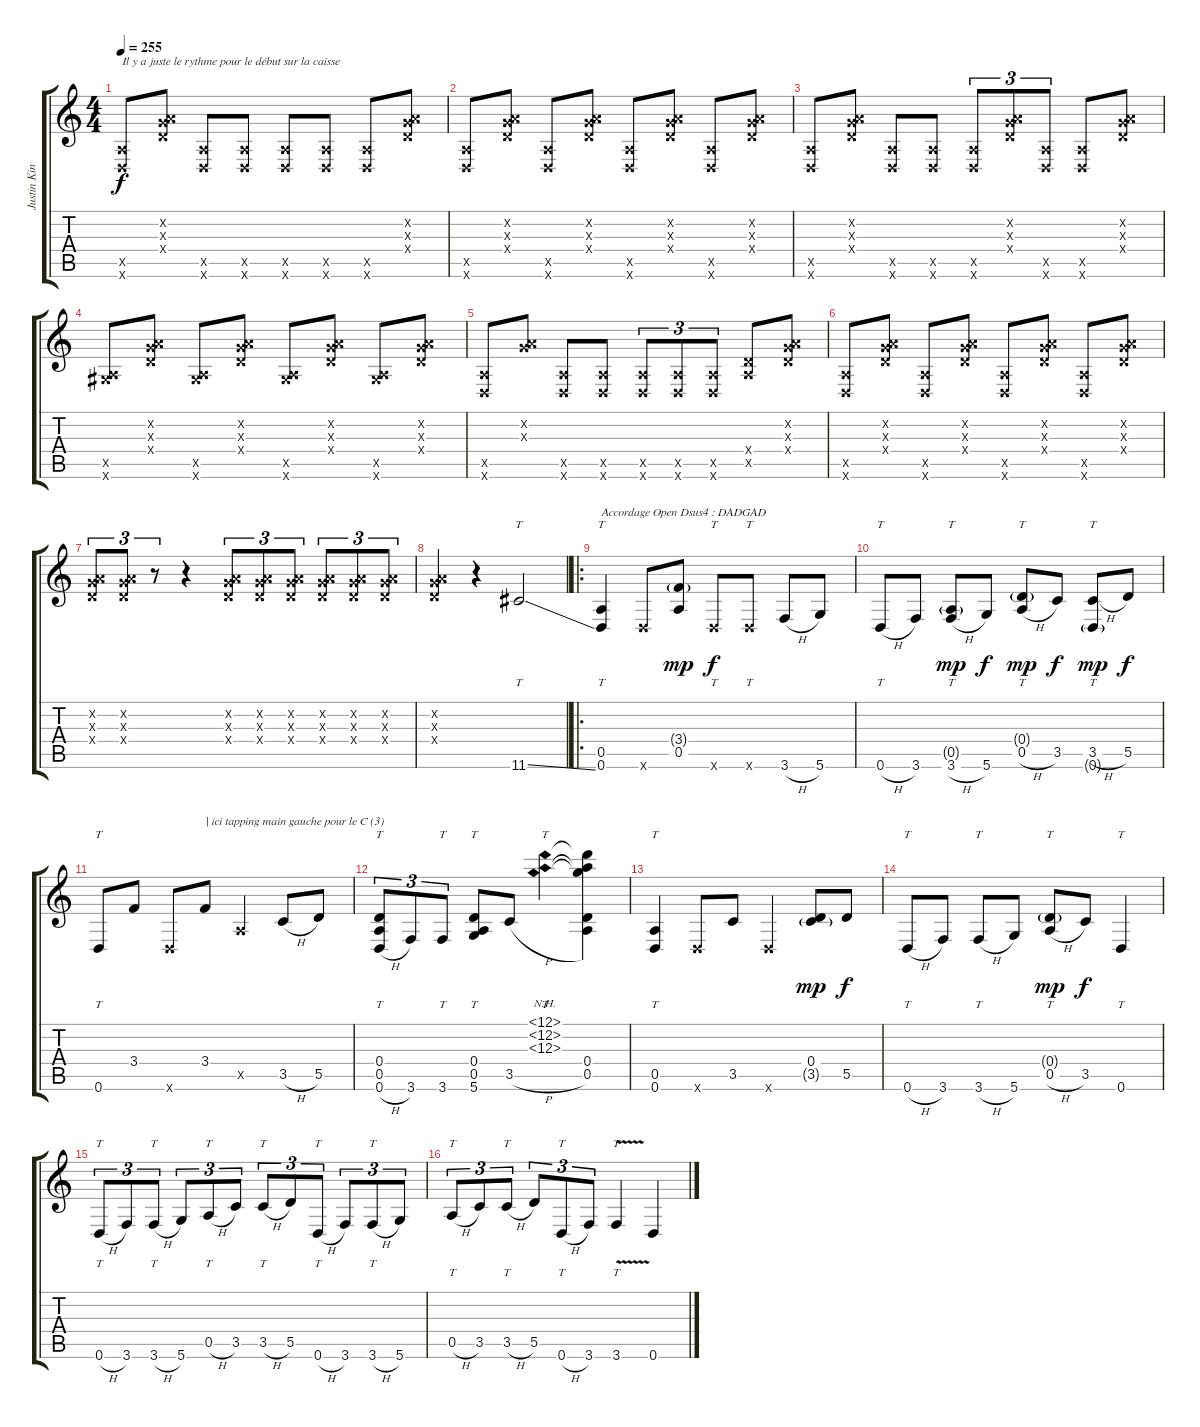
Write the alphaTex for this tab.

\track ("Justin King" "Justin Kin") {instrument acousticguitarsteel}
\staff {score tabs}
\tuning (D4 A3 G3 D3 A2 D2) {hide}
\ts (4 4)
\tempo 255
\clef g2
\ks c
(0.5{x} 0.6{x}).8{txt "Il y a juste le rythme pour le début sur la caisse" dy f instrument acousticguitarsteel} (0.2{x} 0.3{x} 0.4{x}).8 (0.5{x} 0.6{x}).8 (0.5{x} 0.6{x}).8 (0.5{x} 0.6{x}).8 (0.5{x} 0.6{x}).8 (0.5{x} 0.6{x}).8 (0.2{x} 0.3{x} 0.4{x}).8 |
(0.5{x} 0.6{x}).8 (0.2{x} 0.3{x} 0.4{x}).8 (0.5{x} 0.6{x}).8 (0.2{x} 0.3{x} 0.4{x}).8 (0.5{x} 0.6{x}).8 (0.2{x} 0.3{x} 0.4{x}).8 (0.5{x} 0.6{x}).8 (0.2{x} 0.3{x} 0.4{x}).8 |
(0.5{x} 0.6{x}).8 (0.2{x} 0.3{x} 0.4{x}).8 (0.5{x} 0.6{x}).8 (0.5{x} 0.6{x}).8 (0.5{x} 0.6{x}).8{tu (3 2)} (0.2{x} 0.3{x} 0.4{x}).8{tu (3 2)} (0.5{x} 0.6{x}).8{tu (3 2)} (0.5{x} 0.6{x}).8 (0.2{x} 0.3{x} 0.4{x}).8 |
(0.5{x} 6.6{x}).8 (0.2{x} 0.3{x} 0.4{x}).8 (0.5{x} 6.6{x}).8 (0.2{x} 0.3{x} 0.4{x}).8 (0.5{x} 6.6{x}).8 (0.2{x} 0.3{x} 0.4{x}).8 (0.5{x} 6.6{x}).8 (0.2{x} 0.3{x} 0.4{x}).8 |
(0.5{x} 0.6{x}).8 (0.2{x} 0.3{x}).8 (0.5{x} 0.6{x}).8 (0.5{x} 0.6{x}).8 (0.5{x} 0.6{x}).8{tu (3 2)} (0.5{x} 0.6{x}).8{tu (3 2)} (0.5{x} 0.6{x}).8{tu (3 2)} (0.4{x} 0.5{x}).8 (0.2{x} 0.3{x} 0.4{x}).8 |
(0.5{x} 0.6{x}).8 (0.2{x} 0.3{x} 0.4{x}).8 (0.5{x} 0.6{x}).8 (0.2{x} 0.3{x} 0.4{x}).8 (0.5{x} 0.6{x}).8 (0.2{x} 0.3{x} 0.4{x}).8 (0.5{x} 0.6{x}).8 (0.2{x} 0.3{x} 0.4{x}).8 |
(0.2{x} 0.3{x} 0.4{x}).8{tu (3 2)} (0.2{x} 0.3{x} 0.4{x}).8{tu (3 2)} r.8{tu (3 2)} r.4 (0.2{x} 0.3{x} 0.4{x}).8{tu (3 2)} (0.2{x} 0.3{x} 0.4{x}).8{tu (3 2)} (0.2{x} 0.3{x} 0.4{x}).8{tu (3 2)} (0.2{x} 0.3{x} 0.4{x}).8{tu (3 2)} (0.2{x} 0.3{x} 0.4{x}).8{tu (3 2)} (0.2{x} 0.3{x} 0.4{x}).8{tu (3 2)} |
(0.2{x} 0.3{x} 0.4{x}).4 r.4 11.6{ss}.2{tt} |
\ro
(0.5 0.6).4{tt txt "Accordage Open Dsus4 : DADGAD"} 0.6{x}.8 (3.4{g} 0.5).8{dy mp} 0.6{x}.8{tt dy f} 0.6{x}.8{tt} 3.6{h}.8 5.6.8 |
0.6{h}.8{tt} 3.6.8 (0.5{g} 3.6{h}).8{tt dy mp} 5.6.8{dy f} (0.4{g} 0.5{h}).8{tt dy mp} 3.5.8{dy f} (3.5{h} 0.6{g}).8{tt dy mp} 5.5.8{dy f} |
0.6.8{tt} 3.4.8 0.6{x}.8 3.4.8{txt "| ici tapping main gauche pour le C (3)"} 0.5{x}.4 3.5{h}.8 5.5.8 |
(0.4 0.5 0.6{h}).8{tt tu (3 2)} 3.6.8{tu (3 2)} 3.6.8{tt tu (3 2)} (0.4 0.5 5.6).8{tt} 3.5{h}.8 (12.1{nh} 12.2{nh} 12.3{nh}).4{tt} (12.1{t} 12.2{t} 12.3{t} 0.4 0.5).4 |
(0.5 0.6).4{tt} 0.6{x}.8 3.5.8 0.6{x}.4 (0.4 3.5{g}).8{dy mp} 5.5.8{dy f} |
0.6{h}.8{tt} 3.6.8 3.6{h}.8{tt} 5.6.8 (0.4{g} 0.5{h}).8{tt dy mp} 3.5.8{dy f} 0.6.4{tt} |
0.6{h}.8{tt tu (3 2)} 3.6.8{tu (3 2)} 3.6{h}.8{tt tu (3 2)} 5.6.8{tu (3 2)} 0.5{h}.8{tt tu (3 2)} 3.5.8{tu (3 2)} 3.5{h}.8{tt tu (3 2)} 5.5.8{tu (3 2)} 0.6{h}.8{tt tu (3 2)} 3.6.8{tu (3 2)} 3.6{h}.8{tt tu (3 2)} 5.6.8{tu (3 2)} |
0.5{h}.8{tt tu (3 2)} 3.5.8{tu (3 2)} 3.5{h}.8{tt tu (3 2)} 5.5.8{tu (3 2)} 0.6{h}.8{tt tu (3 2)} 3.6.8{tu (3 2)} 3.6{v}.4{tt} 0.6.4
